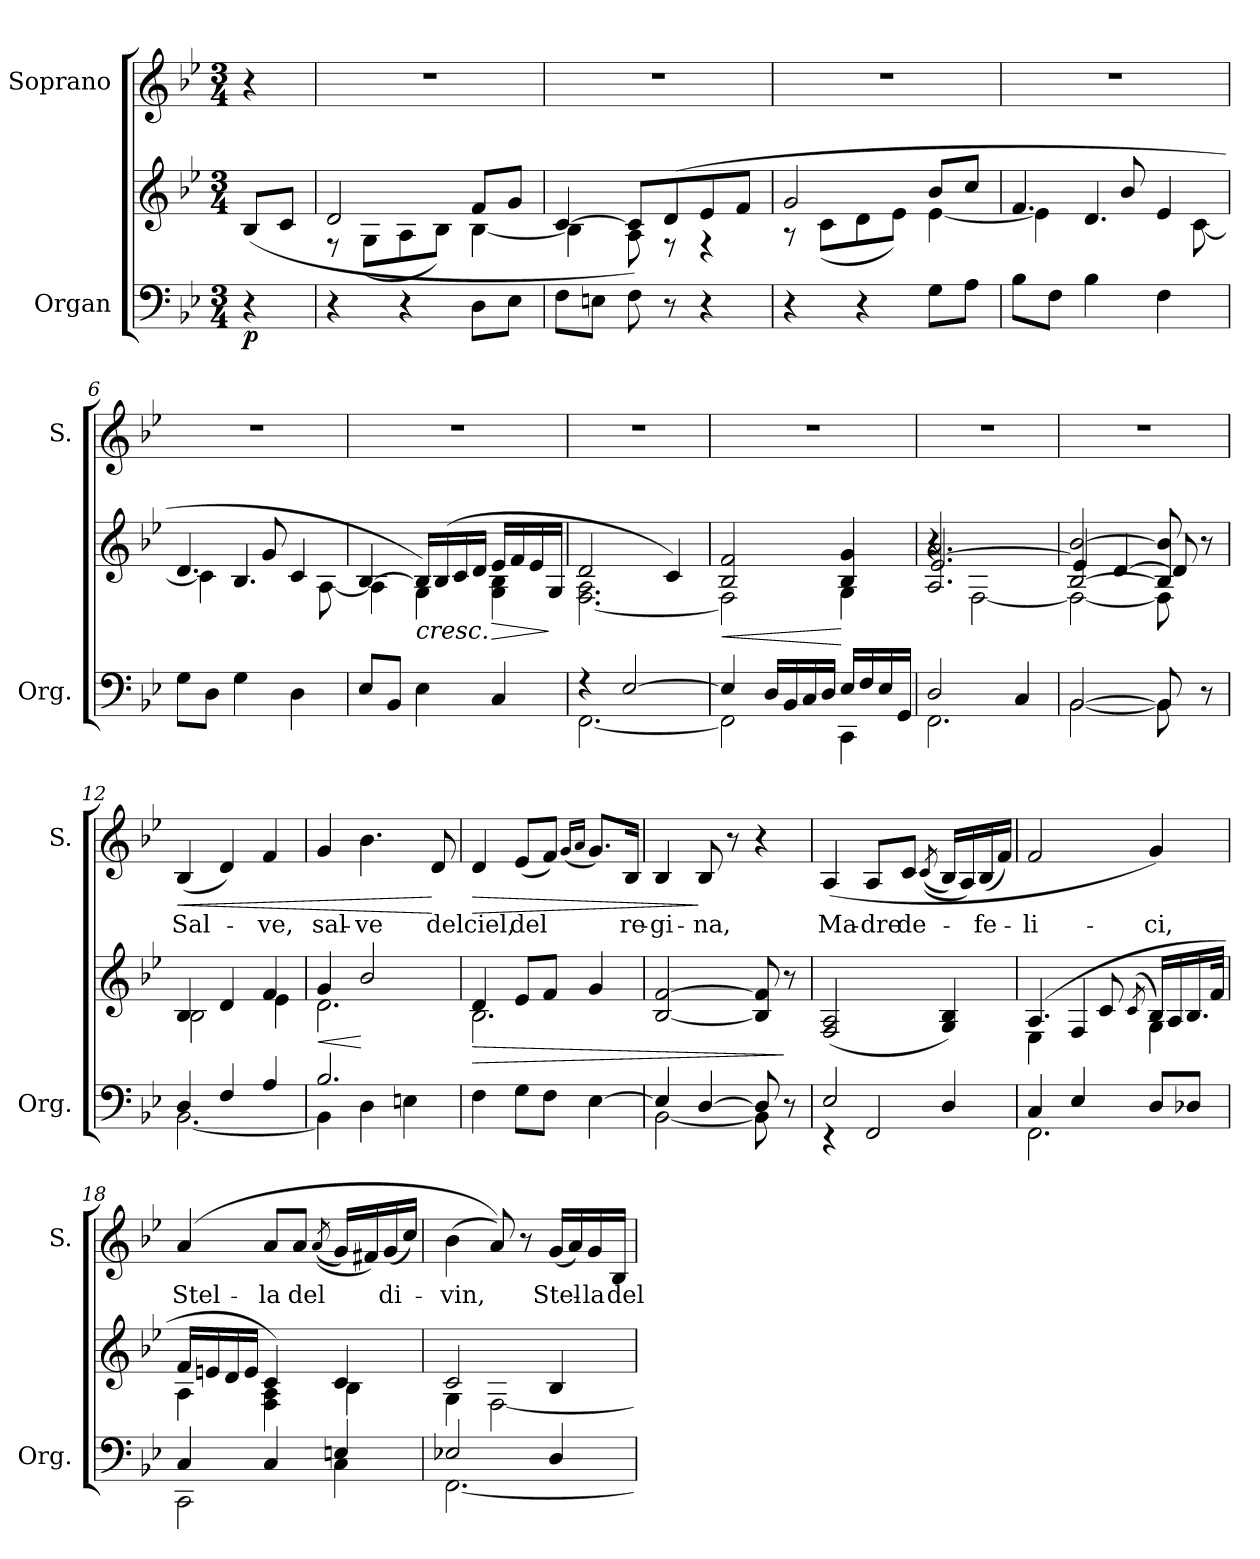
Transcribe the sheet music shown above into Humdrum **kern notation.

**kern	**kern	**dynam	**kern	**text	**dynam
*part2	*part2	*part2	*part1	*part1	*part1
*staff3	*staff2	*staff2/3	*staff1	*staff1	*staff1
*I"Organ	*	*	*I"Soprano	*	*
*I'Org.	*	*	*I'S.	*	*
*clefF4	*clefG2	*	*clefG2	*	*
*k[b-e-]	*k[b-e-]	*	*k[b-e-]	*	*
*B-:	*B-:	*	*B-:	*	*
*M3/4	*M3/4	*	*M3/4	*	*
*MM50	*MM50	*	*MM50	*	*
=1	=1	=1	=1	=1	=1
!	!	!LO:DY:b=2	!	!	!
4r	(>8B-/L	p	4r	.	.
.	8c/J	.	.	.	.
=2	=2	=2	=2	=2	=2
*	*^	*	*	*	*
4r	2d/	8r	.	2.r	.	.
.	.	(<8G\L	.	.	.	.
4r	.	8A\	.	.	.	.
.	.	8B-\J)	.	.	.	.
8D\L	8f/L	[4B-\	.	.	.	.
8E-\J	8g/J	.	.	.	.	.
=3	=3	=3	=3	=3	=3	=3
8F\L	[4c/	4B-\]	.	2.r	.	.
8En\J	.	.	.	.	.	.
8F\	8c/L])	8A\	.	.	.	.
8r	(>8d/	8r	.	.	.	.
4r	8e-/	4r	.	.	.	.
.	8f/J	.	.	.	.	.
=4	=4	=4	=4	=4	=4	=4
4r	2g/	8r	.	2.r	.	.
.	.	(<8c\L	.	.	.	.
4r	.	8d\	.	.	.	.
.	.	8e-\J)	.	.	.	.
8G\L	8b-/L	[4e-\	.	.	.	.
8A\J	8cc/J	.	.	.	.	.
=5	=5	=5	=5	=5	=5	=5
8B-\L	4.f/	4e-\]	.	2.r	.	.
8F\J	.	.	.	.	.	.
4B-\	.	4.d/	.	.	.	.
.	8b-/	.	.	.	.	.
4F\	4e-/	.	.	.	.	.
.	.	[8c\	.	.	.	.
=6	=6	=6	=6	=6	=6	=6
8G\L	4.d/	4c\]	.	2.r	.	.
8D\J	.	.	.	.	.	.
4G\	.	4.B-/	.	.	.	.
.	8g/	.	.	.	.	.
4D\	4c/	.	.	.	.	.
.	.	[8A\	.	.	.	.
!!LO:LB:g=z
=7	=7	=7	=7	=7	=7	=7
8E-/L	[4B-/	4A\]	.	2.r	.	.
8BB-/J	.	.	.	.	.	.
!	!	!	!LO:HP:b	!	!	!
4E-\	16B-/LL])	4G\	<	.	.	.
.	(>16B-/	.	.	.	.	.
.	16c/	.	.	.	.	.
.	16d/JJ	.	.	.	.	.
!	!	!	!LO:HP:b	!	!	!
4C/	16e-/LL	4G\ 4B-\	>	.	.	.
.	16f/	.	.	.	.	.
.	16e-/	.	.	.	.	.
.	16G/JJ	.	[ ]	.	.	.
=8	=8	=8	=8	=8	=8	=8
*^	*	*	*	*	*	*
4r	[2.FF\	2d/	[2.F\ 2.A\	.	2.r	.	.
[2E-/	.	.	.	.	.	.	.
.	.	4c/)	.	.	.	.	.
=9	=9	=9	=9	=9	=9	=9	=9
!	!	!	!	!LO:HP:b	!	!	!
4E-/]	2FF\]	2B-/ 2f/	2F\]	<	2.r	.	.
16D/LL	.	.	.	.	.	.	.
16BB-/	.	.	.	.	.	.	.
16C/	.	.	.	.	.	.	.
16D/JJ	.	.	.	.	.	.	.
16E-/LL	4CC\	4B-/ 4g/	4G\	[	.	.	.
16F/	.	.	.	.	.	.	.
16E-/	.	.	.	.	.	.	.
16GG/JJ	.	.	.	.	.	.	.
=10	=10	=10	=10	=10	=10	=10	=10
*	*	*	*^	*	*	*	*
2D/	2.FF\	2.A/ 2.a/	4r	[2.e-/	.	2.r	.	.
.	.	.	[2F\	.	.	.	.	.
4C/	.	.	.	.	.	.	.	.
=11	=11	=11	=11	=11	=11	=11	=11	=11
[2BB-/	[2BB-\	[2B-/ [2b-/	2F\_	4e-/]	.	2.r	.	.
.	.	.	.	[4d/	.	.	.	.
8BB-/]	8BB-\]	8B-/] 8b-/]	8F\]	8d/]	.	.	.	.
8r	8ryy	8r	8ryy	8ryy	.	.	.	.
!!LO:LB:g=z
=12	=12	=12	=12	=12	=12	=12	=12	=12
!	!	!	!	!	!	!	!LO:LY:b	!LO:HP:b
*	*	*	*v	*v	*	*	*	*
4D/	[2.BB-\	4B-/	2B-\	.	(<4B-/	Sal-	<
4F/	.	4d/	.	.	4d/)	.	.
!	!	!	!	!	!	!LO:LY:b	!
4A/	.	4f/	4e-\	.	4f/	-ve,	.
=13	=13	=13	=13	=13	=13	=13	=13
!	!	!	!	!LO:HP:b	!	!LO:LY:b	!
2.B-/	4BB-\]	4g/	2.d\	<	4g/	sal-	.
!	!	!	!	!	!	!LO:LY:b	!
.	4D\	2b-/	.	[	4.b-\	-ve	.
.	4En\	.	.	.	.	.	.
!	!	!	!	!	!	!LO:LY:b	!
.	.	.	.	.	8d/	del	[
*v	*v	*	*	*	*	*	*
=14	=14	=14	=14	=14	=14	=14
!	!	!	!LO:HP:b	!	!LO:LY:b	!LO:HP:b
4F\	4d/	2.B-\	>	4d/	ciel,	>
!	!	!	!	!	!LO:LY:b	!
8G\L	8e-/L	.	.	(<8e-/L	del	.
8F\J	8f/J	.	.	8f/J)	.	.
.	.	.	.	(<16qg/LL	.	.
.	.	.	.	16qa/JJ	.	.
[4E-\	4g/	.	.	8.g/L)	.	.
!	!	!	!	!	!LO:LY:b	!
.	.	.	.	16B-/Jk	re-	.
*	*v	*v	*	*	*	*
=15	=15	=15	=15	=15	=15
*^	*	*	*	*	*
!	!	!	!	!	!LO:LY:b	!
4E-/]	[2BB-\	[2B-/ [2f/	.	4B-/	-gi-	.
!	!	!	!	!	!LO:LY:b	!
[4D/	.	.	.	8B-/	-na,	]
.	.	.	.	8r	.	.
8D/]	8BB-\]	8B-/] 8f/]	.	4r	.	.
8r	8ryy	8r	]	.	.	.
=16	=16	=16	=16	=16	=16	=16
!	!	!	!	!	!LO:LY:b	!
2E-/	4r	(<2F/ 2A/	.	(>4A/	Ma-	.
!	!	!	!	!	!LO:LY:b	!
.	2FF/	.	.	8A/L	-dre	.
!	!	!	!	!	!LO:LY:b	!
.	.	.	.	8c/J	de-	.
.	.	.	.	(<(<8qc/	.	.
4D/	.	4G/ 4B-/)	.	16B-/LL)	.	.
.	.	.	.	16A/)	.	.
!	!	!	!	!	!LO:LY:b	!
.	.	.	.	(<16B-/	-fe-	.
.	.	.	.	16f/JJ)	.	.
!!LO:LB:g=z
=17	=17	=17	=17	=17	=17	=17
*	*	*^	*	*	*	*
!	!	!	!	!	!	!LO:LY:b	!
4C/	2.FF\	(>4.A/	4E-\	.	2f/	-li-	.
4E-/	.	.	4F/	.	.	.	.
.	.	8c/	.	.	.	.	.
.	.	(<8qc/	.	.	.	.	.
!	!	!	!	!	!	!LO:LY:b	!
8D/L	.	16B-/LL)	4G\	.	4g/)	-ci,	.
.	.	16A/	.	.	.	.	.
8D-X/J	.	16.B-/	.	.	.	.	.
.	.	32f/JJk	.	.	.	.	.
!!LO:PB:g=z
=18	=18	=18	=18	=18	=18	=18	=18
!	!	!	!	!	!	!LO:LY:b	!
4C/	2CC\	16f/LL	4A\	.	(>4a/	Stel-	.
.	.	16en/	.	.	.	.	.
.	.	16d/	.	.	.	.	.
.	.	16e/JJ	.	.	.	.	.
!	!	!	!	!	!	!LO:LY:b	!
4C/	.	4c/)	4F\ 4A\	.	8a/L	-la	.
!	!	!	!	!	!	!LO:LY:b	!
.	.	.	.	.	8a/J	del	.
.	.	.	.	.	(<(<8qa/	.	.
4En/	4C\	4c/	4B-\	.	16g/LL)	.	.
.	.	.	.	.	16f#X/)	.	.
!	!	!	!	!	!	!LO:LY:b	!
.	.	.	.	.	(<16g/	di-	.
.	.	.	.	.	16cc/JJ)	.	.
=19	=19	=19	=19	=19	=19	=19	=19
!	!	!	!	!	!	!LO:LY:b	!
2E-X/	[2.FF\	2c/	4G\	.	(>4b-\	-vin,	.
.	.	.	[2F\	.	8a/))	.	.
.	.	.	.	.	8r	.	.
!	!	!	!	!	!	!LO:LY:b	!
4D/	.	4B-/	.	.	(<16g/LL	Stel-	.
.	.	.	.	.	16a/)	.	.
!	!	!	!	!	!	!LO:LY:b	!
.	.	.	.	.	16g/	-la	.
!	!	!	!	!	!	!LO:LY:b	!
.	.	.	.	.	16B-/JJ	del	.
*v	*v	*	*	*	*	*	*
*	*v	*v	*	*	*	*
=	=	=	=	=	=
*-	*-	*-	*-	*-	*-
